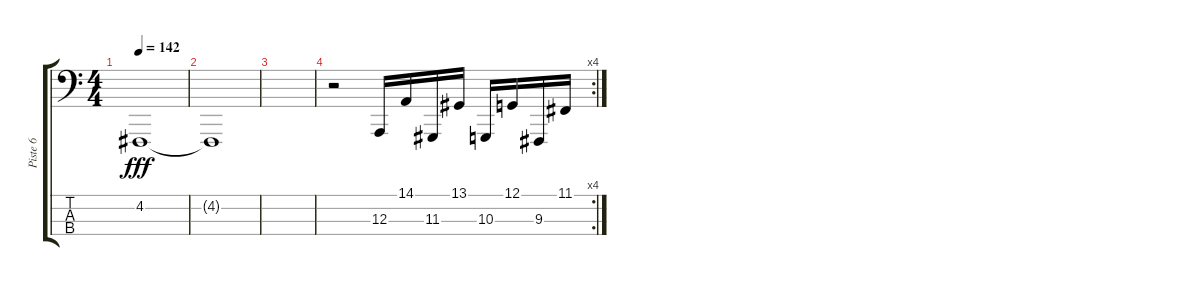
\track ("Piste 6" "Piste 6") {instrument lead8bassandlead}
\staff {score tabs}
\tuning (G1 D1 A0 E0) {hide}
\ts (4 4)
\tempo 142
\clef f4
\ks c
4.2.1{dy fff} |
4.2{t}.1 |
|
\rc 4
r.2 12.3.16 14.1.16 11.3.16 13.1.16 10.3.16 12.1.16 9.3.16 11.1.16
